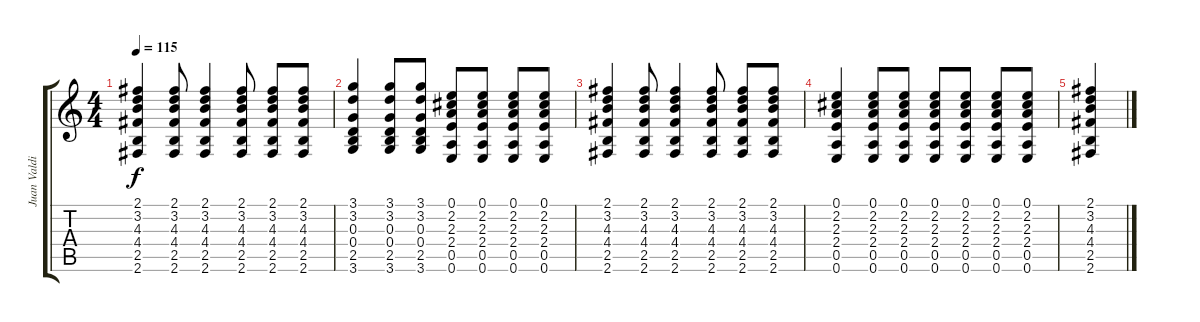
\track ("Juan Valdivia 2" "Juan Valdi") {instrument acousticguitarsteel}
\staff {score tabs}
\tuning (E4 B3 G3 D3 A2 E2) {hide}
\ts (4 4)
\tempo 115
\clef g2
\ks c
(2.1 3.2 4.3 4.4 2.5 2.6).4{dy f} (2.1 3.2 4.3 4.4 2.5 2.6).8 (2.1 3.2 4.3 4.4 2.5 2.6).4 (2.1 3.2 4.3 4.4 2.5 2.6).8 (2.1 3.2 4.3 4.4 2.5 2.6).8 (2.1 3.2 4.3 4.4 2.5 2.6).8 |
(3.1 3.2 0.3 0.4 2.5 3.6).4 (3.1 3.2 0.3 0.4 2.5 3.6).8 (3.1 3.2 0.3 0.4 2.5 3.6).8 (0.1 2.2 2.3 2.4 0.5 0.6).8 (0.1 2.2 2.3 2.4 0.5 0.6).8 (0.1 2.2 2.3 2.4 0.5 0.6).8 (0.1 2.2 2.3 2.4 0.5 0.6).8 |
(2.1 3.2 4.3 4.4 2.5 2.6).4 (2.1 3.2 4.3 4.4 2.5 2.6).8 (2.1 3.2 4.3 4.4 2.5 2.6).4 (2.1 3.2 4.3 4.4 2.5 2.6).8 (2.1 3.2 4.3 4.4 2.5 2.6).8 (2.1 3.2 4.3 4.4 2.5 2.6).8 |
(0.1 2.2 2.3 2.4 0.5 0.6).4 (0.1 2.2 2.3 2.4 0.5 0.6).8 (0.1 2.2 2.3 2.4 0.5 0.6).8 (0.1 2.2 2.3 2.4 0.5 0.6).8 (0.1 2.2 2.3 2.4 0.5 0.6).8 (0.1 2.2 2.3 2.4 0.5 0.6).8 (0.1 2.2 2.3 2.4 0.5 0.6).8 |
(2.1 3.2 4.3 4.4 2.5 2.6).4
